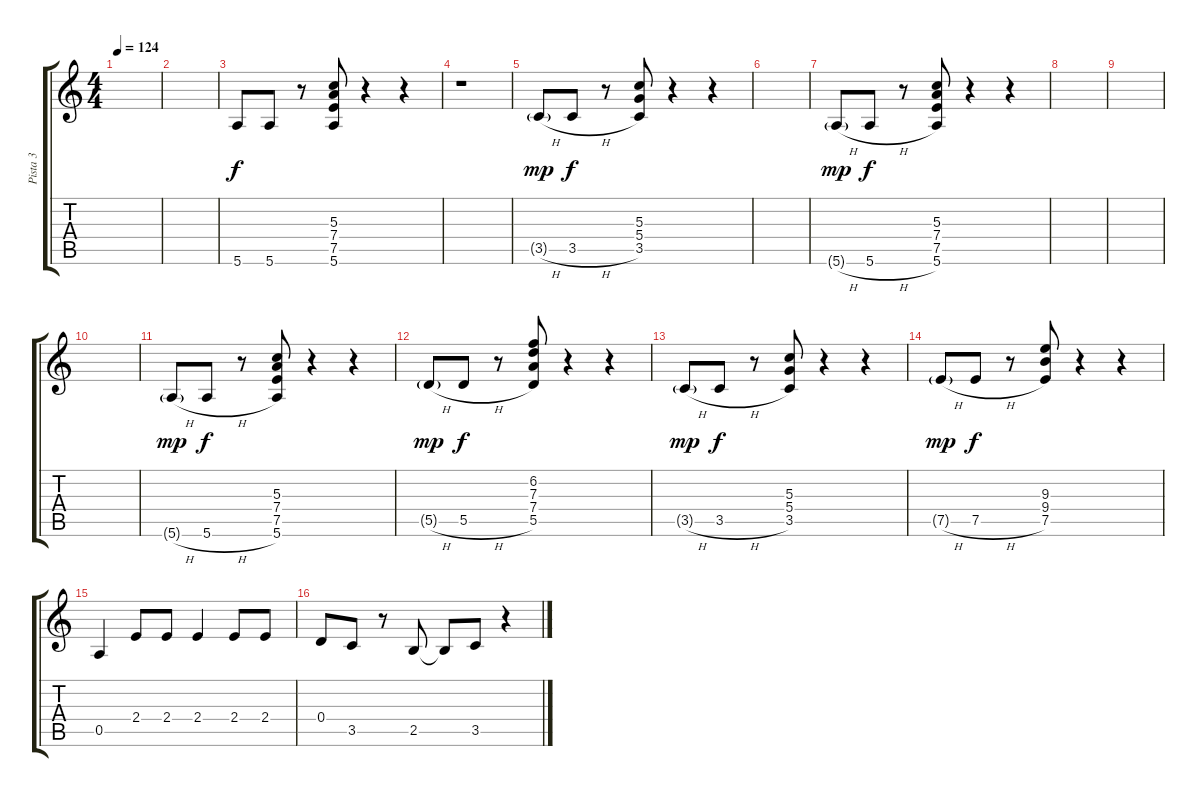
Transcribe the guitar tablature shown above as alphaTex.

\track ("Pista 3" "Pista 3") {instrument overdrivenguitar}
\staff {score tabs}
\tuning (E4 B3 G3 D3 A2 E2) {hide}
\ts (4 4)
\tempo 124
\clef g2
\ks c
|
|
5.6.8 5.6.8 r.8 (5.3 7.4 7.5 5.6).8 r.4 r.4 |
r.1 |
3.5{h g}.8{dy mp} 3.5{h}.8{dy f} r.8 (5.3 5.4 3.5).8 r.4 r.4 |
|
5.6{h g}.8{dy mp} 5.6{h}.8{dy f} r.8 (5.3 7.4 7.5 5.6).8 r.4 r.4 |
|
|
|
5.6{h g}.8{dy mp} 5.6{h}.8{dy f} r.8 (5.3 7.4 7.5 5.6).8 r.4 r.4 |
5.5{h g}.8{dy mp} 5.5{h}.8{dy f} r.8 (6.2 7.3 7.4 5.5).8 r.4 r.4 |
3.5{h g}.8{dy mp} 3.5{h}.8{dy f} r.8 (5.3 5.4 3.5).8 r.4 r.4 |
7.5{h g}.8{dy mp} 7.5{h}.8{dy f} r.8 (9.3 9.4 7.5).8 r.4 r.4 |
0.5.4 2.4.8 2.4.8 2.4.4 2.4.8 2.4.8 |
0.4.8 3.5.8 r.8 2.5.8 2.5{t}.8 3.5.8 r.4
